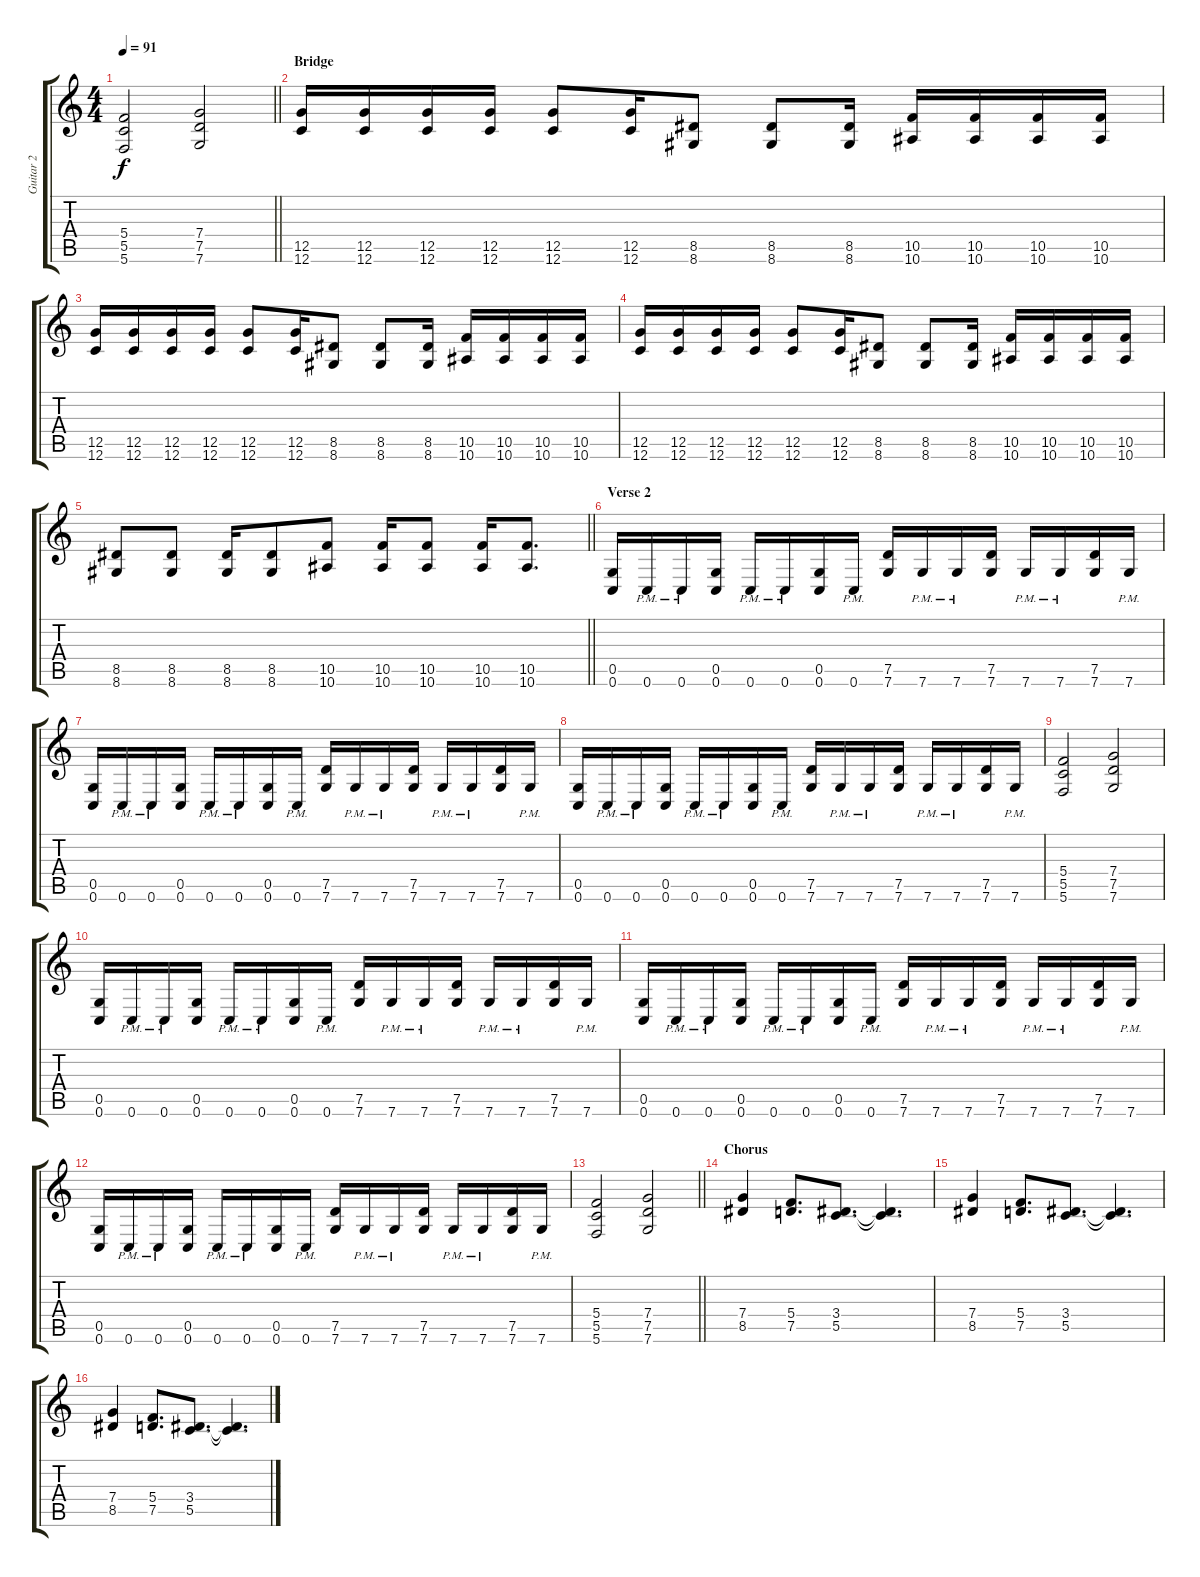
\track ("Guitar 2" "Guitar 2") {instrument distortionguitar}
\staff {score tabs}
\tuning (D4 A3 F3 C3 G2 C2) {hide}
\ts (4 4)
\tempo 91
\clef g2
\barLineRight lightlight
\ks c
(5.4 5.5 5.6).2{dy f} (7.4 7.5 7.6).2 |
\section ("" "Bridge")
(12.5 12.6).16 (12.5 12.6).16 (12.5 12.6).16 (12.5 12.6).16 (12.5 12.6).8 (12.5 12.6).16 (8.5 8.6).8 (8.5 8.6).8 (8.5 8.6).16 (10.5 10.6).16 (10.5 10.6).16 (10.5 10.6).16 (10.5 10.6).16 |
(12.5 12.6).16 (12.5 12.6).16 (12.5 12.6).16 (12.5 12.6).16 (12.5 12.6).8 (12.5 12.6).16 (8.5 8.6).8 (8.5 8.6).8 (8.5 8.6).16 (10.5 10.6).16 (10.5 10.6).16 (10.5 10.6).16 (10.5 10.6).16 |
(12.5 12.6).16 (12.5 12.6).16 (12.5 12.6).16 (12.5 12.6).16 (12.5 12.6).8 (12.5 12.6).16 (8.5 8.6).8 (8.5 8.6).8 (8.5 8.6).16 (10.5 10.6).16 (10.5 10.6).16 (10.5 10.6).16 (10.5 10.6).16 |
\barLineRight lightlight
(8.5 8.6).8 (8.5 8.6).8 (8.5 8.6).16 (8.5 8.6).8 (10.5 10.6).8 (10.5 10.6).16 (10.5 10.6).8 (10.5 10.6).16 (10.5 10.6).8{d} |
\section ("" "Verse 2")
(0.5 0.6).16 0.6{pm}.16 0.6{pm}.16 (0.5 0.6).16 0.6{pm}.16 0.6{pm}.16 (0.5 0.6).16 0.6{pm}.16 (7.5 7.6).16 7.6{pm}.16 7.6{pm}.16 (7.5 7.6).16 7.6{pm}.16 7.6{pm}.16 (7.5 7.6).16 7.6{pm}.16 |
(0.5 0.6).16 0.6{pm}.16 0.6{pm}.16 (0.5 0.6).16 0.6{pm}.16 0.6{pm}.16 (0.5 0.6).16 0.6{pm}.16 (7.5 7.6).16 7.6{pm}.16 7.6{pm}.16 (7.5 7.6).16 7.6{pm}.16 7.6{pm}.16 (7.5 7.6).16 7.6{pm}.16 |
(0.5 0.6).16 0.6{pm}.16 0.6{pm}.16 (0.5 0.6).16 0.6{pm}.16 0.6{pm}.16 (0.5 0.6).16 0.6{pm}.16 (7.5 7.6).16 7.6{pm}.16 7.6{pm}.16 (7.5 7.6).16 7.6{pm}.16 7.6{pm}.16 (7.5 7.6).16 7.6{pm}.16 |
(5.4 5.5 5.6).2 (7.4 7.5 7.6).2 |
(0.5 0.6).16 0.6{pm}.16 0.6{pm}.16 (0.5 0.6).16 0.6{pm}.16 0.6{pm}.16 (0.5 0.6).16 0.6{pm}.16 (7.5 7.6).16 7.6{pm}.16 7.6{pm}.16 (7.5 7.6).16 7.6{pm}.16 7.6{pm}.16 (7.5 7.6).16 7.6{pm}.16 |
(0.5 0.6).16 0.6{pm}.16 0.6{pm}.16 (0.5 0.6).16 0.6{pm}.16 0.6{pm}.16 (0.5 0.6).16 0.6{pm}.16 (7.5 7.6).16 7.6{pm}.16 7.6{pm}.16 (7.5 7.6).16 7.6{pm}.16 7.6{pm}.16 (7.5 7.6).16 7.6{pm}.16 |
(0.5 0.6).16 0.6{pm}.16 0.6{pm}.16 (0.5 0.6).16 0.6{pm}.16 0.6{pm}.16 (0.5 0.6).16 0.6{pm}.16 (7.5 7.6).16 7.6{pm}.16 7.6{pm}.16 (7.5 7.6).16 7.6{pm}.16 7.6{pm}.16 (7.5 7.6).16 7.6{pm}.16 |
\barLineRight lightlight
(5.4 5.5 5.6).2 (7.4 7.5 7.6).2 |
\section ("" "Chorus")
(7.4 8.5).4 (5.4 7.5).8{d} (3.4 5.5).8{d} (3.4{t} 5.5{t}).4{d} |
(7.4 8.5).4 (5.4 7.5).8{d} (3.4 5.5).8{d} (3.4{t} 5.5{t}).4{d} |
(7.4 8.5).4 (5.4 7.5).8{d} (3.4 5.5).8{d} (3.4{t} 5.5{t}).4{d}
